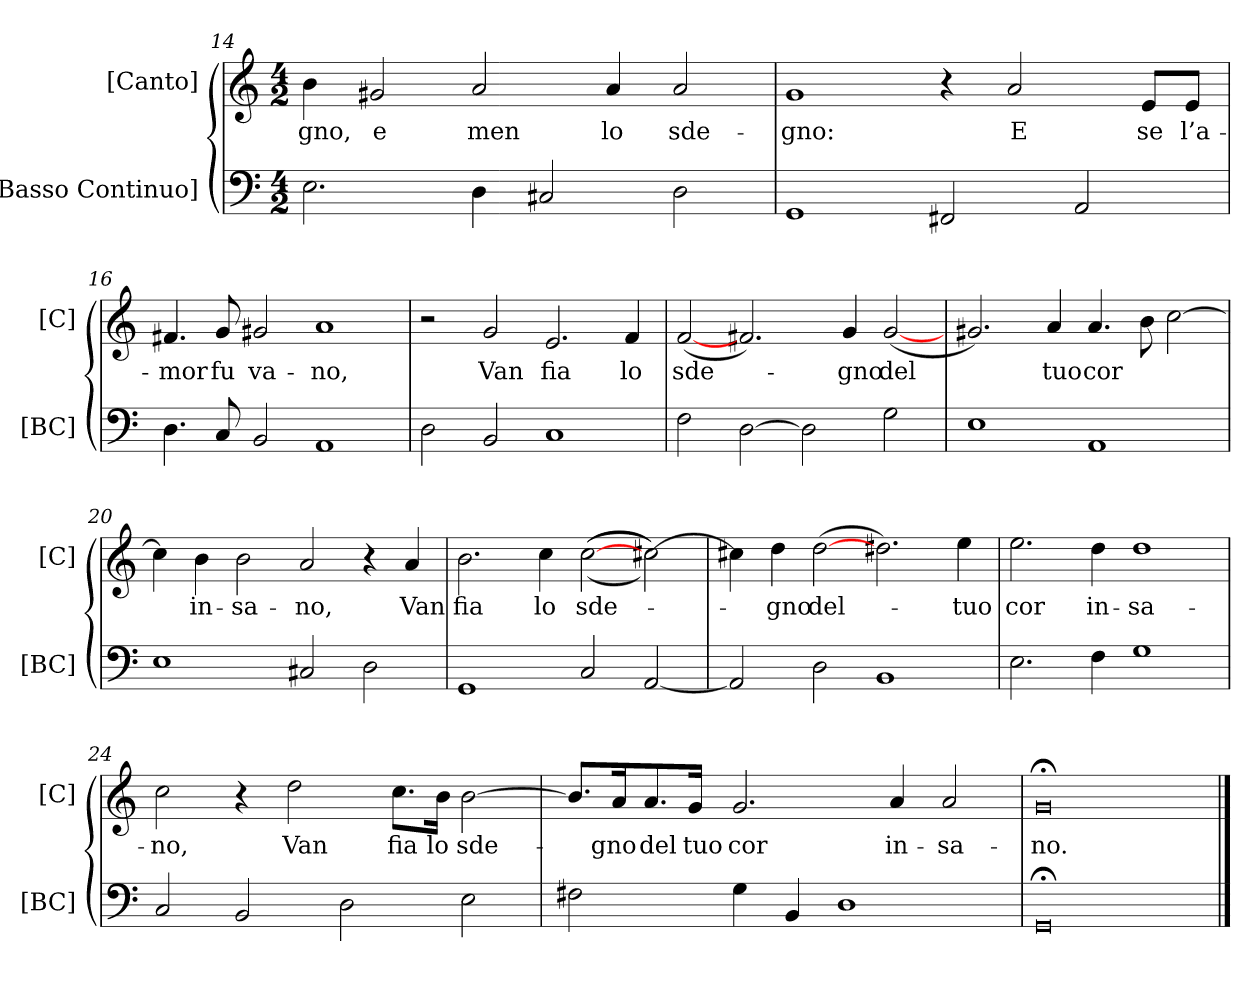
**kern	**kern	**text
*part2	*part1	*part1
*staff2	*staff1	*staff1
*I"[Basso Continuo]	*I"[Canto]	*
*I'[BC]	*I'[C]	*
*clefF4	*clefG2	*
*k[]	*k[]	*
*M4/2	*M4/2	*
=14	=14	=14
2.E	4b	-gno,
.	2g#X	e
4D	2a	men
2C#X	.	.
.	4a	lo
2D	2a	sde-
=15	=15	=15
1GG	1g	-gno:
2FF#X	4r	.
.	2a	E
2AA	.	.
.	8eL	se
.	8eJ	l’a-
=16	=16	=16
4.D	4.f#X	-mor
8C	8g	fu
2BB	2g#X	va-
1AA	1a	-no,
=17	=17	=17
2D	2r	.
2BB	2g	Van
1C	2.e	fia
.	4f	lo
=18	=18	=18
2F	([2f	sde-
[2D	2.f#X)	.
2D]	.	.
.	4g	-gno
2G	([2g	del
=19	=19	=19
1E	2.g#X)	.
.	4a	tuo
1AA	4.a	cor
.	8b	.
.	[2cc	.
=20	=20	=20
1E	4cc]	.
.	4b	in-
.	2b	-sa-
2C#X	2a	-no,
2D	4r	.
.	4a	Van
=21	=21	=21
1GG	2.b	fia
.	4cc	lo
2C	(<(>(>[2cc	sde-
[2AA	[2cc#X)))	.
=22	=22	=22
2AA]	4cc#X]	.
.	4dd	-gno
2D	([2dd	del-
1BB	2.dd#X)	.
.	4ee	-tuo
=23	=23	=23
2.E	2.ee	cor
4F	4dd	in-
1G	1dd	-sa-
=24	=24	=24
2C	2cc	-no,
2BB	4r	.
.	2dd	Van
2D	.	.
.	8.ccL	fia
.	16bJk	lo
2E	[2b	sde-
=25	=25	=25
2F#X	8.bL]	.
.	16aK	-gno
.	8.a	del
.	16gJk	tuo
4G	2.g	cor
4BB	.	.
1D	.	.
.	4a	in-
.	2a	-sa-
=26	=26	=26
0GG;<	0g;<	-no.
==	==	==
*-	*-	*-
